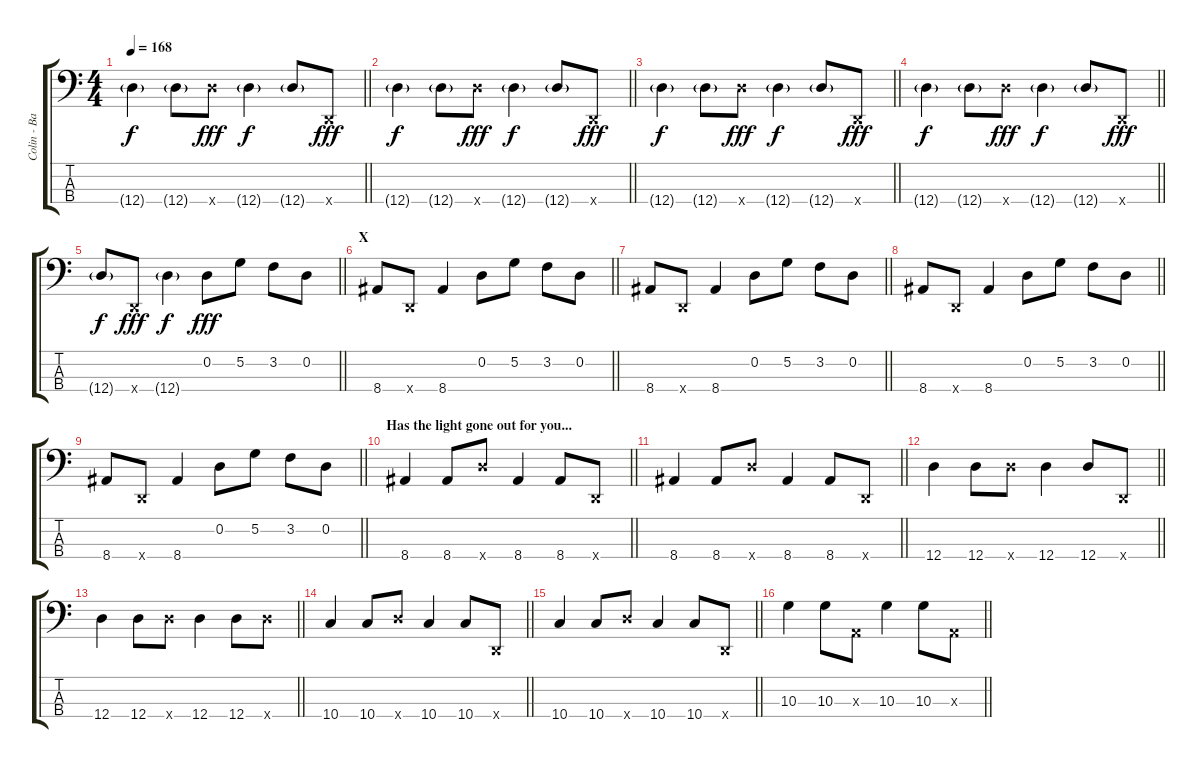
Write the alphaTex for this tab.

\track ("Colin - Bass" "Colin - Ba") {instrument electricbassfinger}
\staff {score tabs}
\tuning (G2 D2 A1 D1) {hide}
\ts (4 4)
\tempo 168
\clef f4
\barLineRight lightlight
\ks c
12.4{g}.4{dy f} 12.4{g}.8 12.4{x}.8{dy fff} 12.4{g}.4{dy f} 12.4{g}.8 0.4{x}.8{dy fff} |
\barLineRight lightlight
12.4{g}.4{dy f} 12.4{g}.8 12.4{x}.8{dy fff} 12.4{g}.4{dy f} 12.4{g}.8 0.4{x}.8{dy fff} |
\barLineRight lightlight
12.4{g}.4{dy f} 12.4{g}.8 12.4{x}.8{dy fff} 12.4{g}.4{dy f} 12.4{g}.8 0.4{x}.8{dy fff} |
\barLineRight lightlight
12.4{g}.4{dy f} 12.4{g}.8 12.4{x}.8{dy fff} 12.4{g}.4{dy f} 12.4{g}.8 0.4{x}.8{dy fff} |
\barLineRight lightlight
12.4{g}.8{dy f} 0.4{x}.8{dy fff} 12.4{g}.4{dy f} 0.2.8{dy fff} 5.2.8 3.2.8 0.2.8 |
\section ("" "X")
\barLineRight lightlight
8.4.8 0.4{x}.8 8.4.4 0.2.8 5.2.8 3.2.8 0.2.8 |
\barLineRight lightlight
8.4.8 0.4{x}.8 8.4.4 0.2.8 5.2.8 3.2.8 0.2.8 |
\barLineRight lightlight
8.4.8 0.4{x}.8 8.4.4 0.2.8 5.2.8 3.2.8 0.2.8 |
\barLineRight lightlight
8.4.8 0.4{x}.8 8.4.4 0.2.8 5.2.8 3.2.8 0.2.8 |
\section ("" "Has the light gone out for you...")
\barLineRight lightlight
8.4.4 8.4.8 12.4{x}.8 8.4.4 8.4.8 0.4{x}.8 |
\barLineRight lightlight
8.4.4 8.4.8 12.4{x}.8 8.4.4 8.4.8 0.4{x}.8 |
\barLineRight lightlight
12.4.4 12.4.8 12.4{x}.8 12.4.4 12.4.8 0.4{x}.8 |
\barLineRight lightlight
12.4.4 12.4.8 12.4{x}.8 12.4.4 12.4.8 12.4{x}.8 |
\barLineRight lightlight
10.4.4 10.4.8 12.4{x}.8 10.4.4 10.4.8 0.4{x}.8 |
\barLineRight lightlight
10.4.4 10.4.8 12.4{x}.8 10.4.4 10.4.8 0.4{x}.8 |
\barLineRight lightlight
10.3.4 10.3.8 0.3{x}.8 10.3.4 10.3.8 0.3{x}.8
